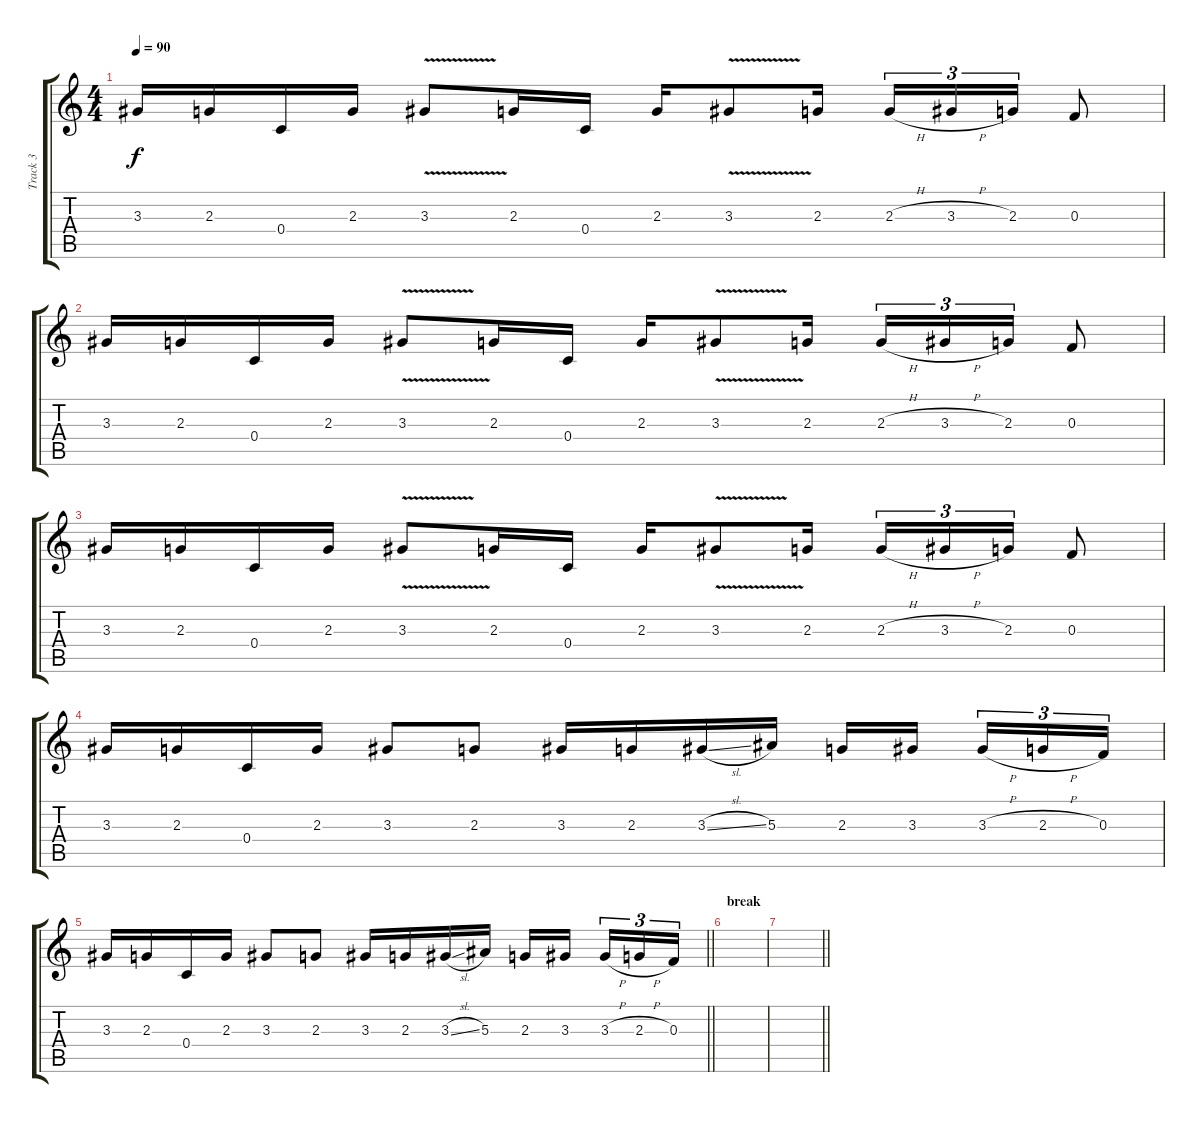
\track ("Track 3" "Track 3") {instrument overdrivenguitar}
\staff {score tabs}
\tuning (D4 A3 F3 C3 G2 C2) {hide}
\ts (4 4)
\tempo 90
\clef g2
\ks c
3.3.16{dy f} 2.3.16 0.4.16 2.3.16 3.3{v}.8 2.3.16 0.4.16 2.3.16 3.3{v}.8 2.3.16 2.3{h}.16{tu (3 2)} 3.3{h}.16{tu (3 2)} 2.3.16{tu (3 2)} 0.3.8 |
3.3.16 2.3.16 0.4.16 2.3.16 3.3{v}.8 2.3.16 0.4.16 2.3.16 3.3{v}.8 2.3.16 2.3{h}.16{tu (3 2)} 3.3{h}.16{tu (3 2)} 2.3.16{tu (3 2)} 0.3.8 |
3.3.16 2.3.16 0.4.16 2.3.16 3.3{v}.8 2.3.16 0.4.16 2.3.16 3.3{v}.8 2.3.16 2.3{h}.16{tu (3 2)} 3.3{h}.16{tu (3 2)} 2.3.16{tu (3 2)} 0.3.8 |
3.3.16 2.3.16 0.4.16 2.3.16 3.3.8 2.3.8 3.3.16 2.3.16 3.3{sl}.16 5.3.16 2.3.16 3.3.16{beam splitsecondary} 3.3{h}.16{tu (3 2)} 2.3{h}.16{tu (3 2)} 0.3.16{tu (3 2)} |
\barLineRight lightlight
3.3.16 2.3.16 0.4.16 2.3.16 3.3.8 2.3.8 3.3.16 2.3.16 3.3{sl}.16 5.3.16 2.3.16 3.3.16{beam splitsecondary} 3.3{h}.16{tu (3 2)} 2.3{h}.16{tu (3 2)} 0.3.16{tu (3 2)} |
\section ("" "break")
|
\barLineRight lightlight
